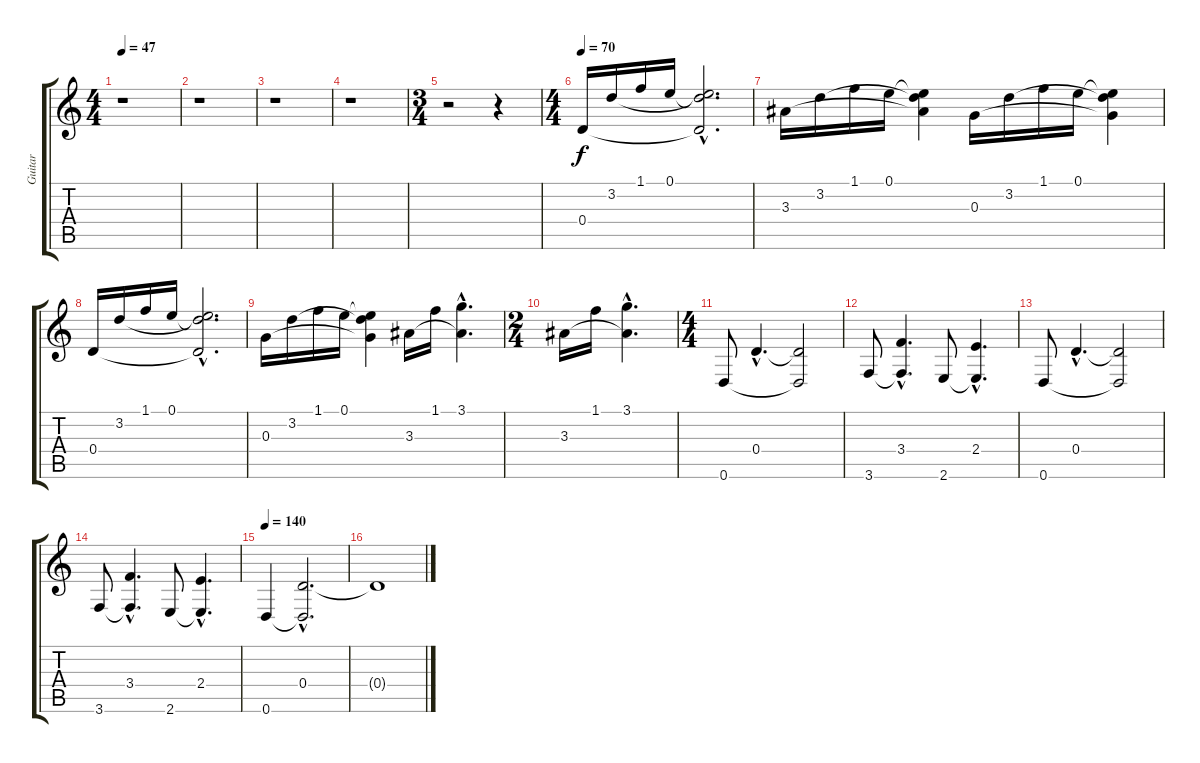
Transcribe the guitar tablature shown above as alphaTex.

\track ("Guitar" "Guitar") {instrument electricguitarclean}
\staff {score tabs}
\tuning (E4 B3 G3 D3 A2 D2) {hide}
\ts (4 4)
\tempo 47
\clef g2
\ks c
r.1{dy f instrument electricguitarclean} |
r.1 |
r.1 |
r.1 |
\ts (3 4)
r.2 r.4 |
\ts (4 4)
\tempo 70
0.4.16 3.2.16 1.1.16 0.1.16 (0.1{hac t} 3.2{hac t} 0.4{hac t}).2{d} |
3.3.16 3.2.16 1.1.16 0.1.16 (0.1{t} 3.2{t} 3.3{t}).4 0.3.16 3.2.16 1.1.16 0.1.16 (0.1{t} 3.2{t} 0.3{t}).4 |
0.4.16 3.2.16 1.1.16 0.1.16 (0.1{hac t} 3.2{hac t} 0.4{hac t}).2{d} |
0.3.16 3.2.16 1.1.16 0.1.16 (0.1{t} 3.2{t} 0.3{t}).4 3.3.16 1.1.16 (3.1{hac} 3.3{hac t}).4{d} |
\ts (2 4)
3.3.16 1.1.16 (3.1{hac} 3.3{hac t}).4{d} |
\ts (4 4)
0.6.8 0.4{hac}.4{d} (0.4{t} 0.6{t}).2 |
3.6.8 (3.4{hac} 3.6{hac t}).4{d} 2.6.8 (2.4{hac} 2.6{hac t}).4{d} |
0.6.8 0.4{hac}.4{d} (0.4{t} 0.6{t}).2 |
3.6.8 (3.4{hac} 3.6{hac t}).4{d} 2.6.8 (2.4{hac} 2.6{hac t}).4{d} |
\tempo 140
0.6.4 (0.4{hac} 0.6{hac t}).2{d} |
0.4{t}.1
